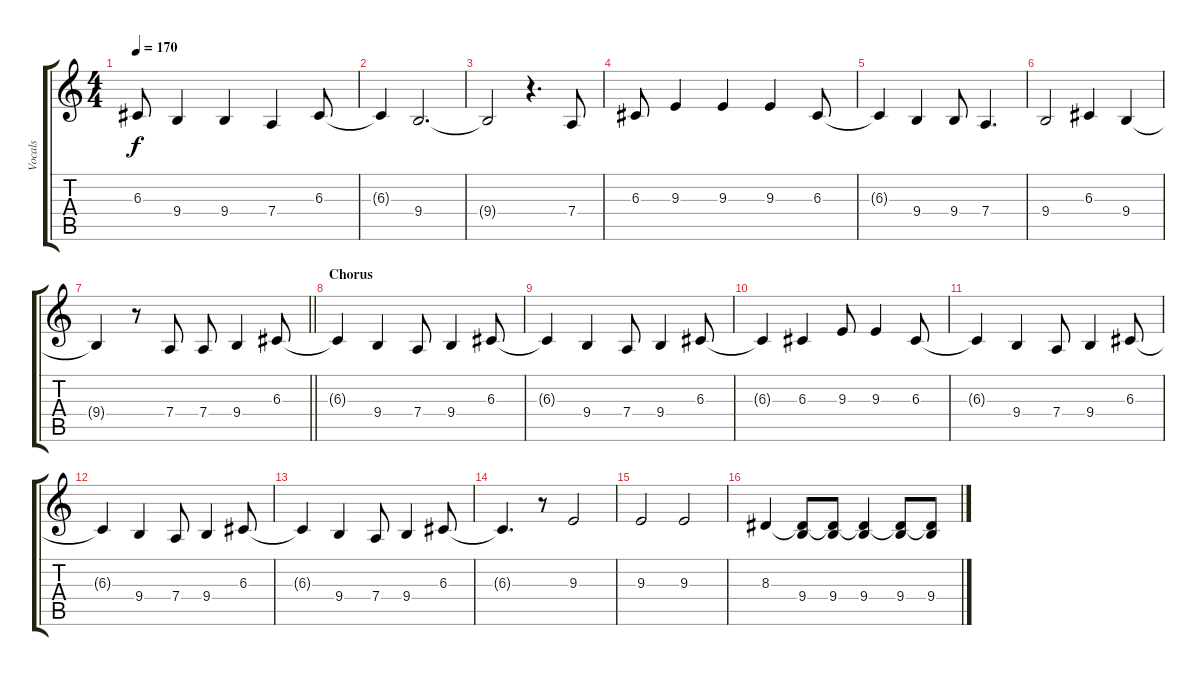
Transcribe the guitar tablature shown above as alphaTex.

\track ("Vocals" "Vocals") {instrument altosax}
\staff {score tabs}
\tuning (E4 B3 G3 D3 A2 E2) {hide}
\ts (4 4)
\tempo 170
\clef g2
\ks c
6.3{t}.8{dy f} 9.4.4 9.4.4 7.4.4 6.3.8 |
6.3{t}.4 9.4.2{d} |
9.4{t}.2 r.4{d} 7.4.8 |
6.3.8 9.3.4 9.3.4 9.3.4 6.3.8 |
6.3{t}.4 9.4.4 9.4.8 7.4.4{d} |
9.4.2 6.3.4 9.4.4 |
\barLineRight lightlight
9.4{t}.4 r.8 7.4.8 7.4.8 9.4.4 6.3.8 |
\section ("" "Chorus")
6.3{t}.4 9.4.4 7.4.8 9.4.4 6.3.8 |
6.3{t}.4 9.4.4 7.4.8 9.4.4 6.3.8 |
6.3{t}.4 6.3.4 9.3.8 9.3.4 6.3.8 |
6.3{t}.4 9.4.4 7.4.8 9.4.4 6.3.8 |
6.3{t}.4 9.4.4 7.4.8 9.4.4 6.3.8 |
6.3{t}.4 9.4.4 7.4.8 9.4.4 6.3.8 |
6.3{t}.4{d} r.8 9.3.2 |
9.3.2 9.3.2 |
8.3.4 (8.3{t} 9.4).8 (8.3{t} 9.4).8 (8.3{t} 9.4).4 (8.3{t} 9.4).8 (8.3{t} 9.4).8
